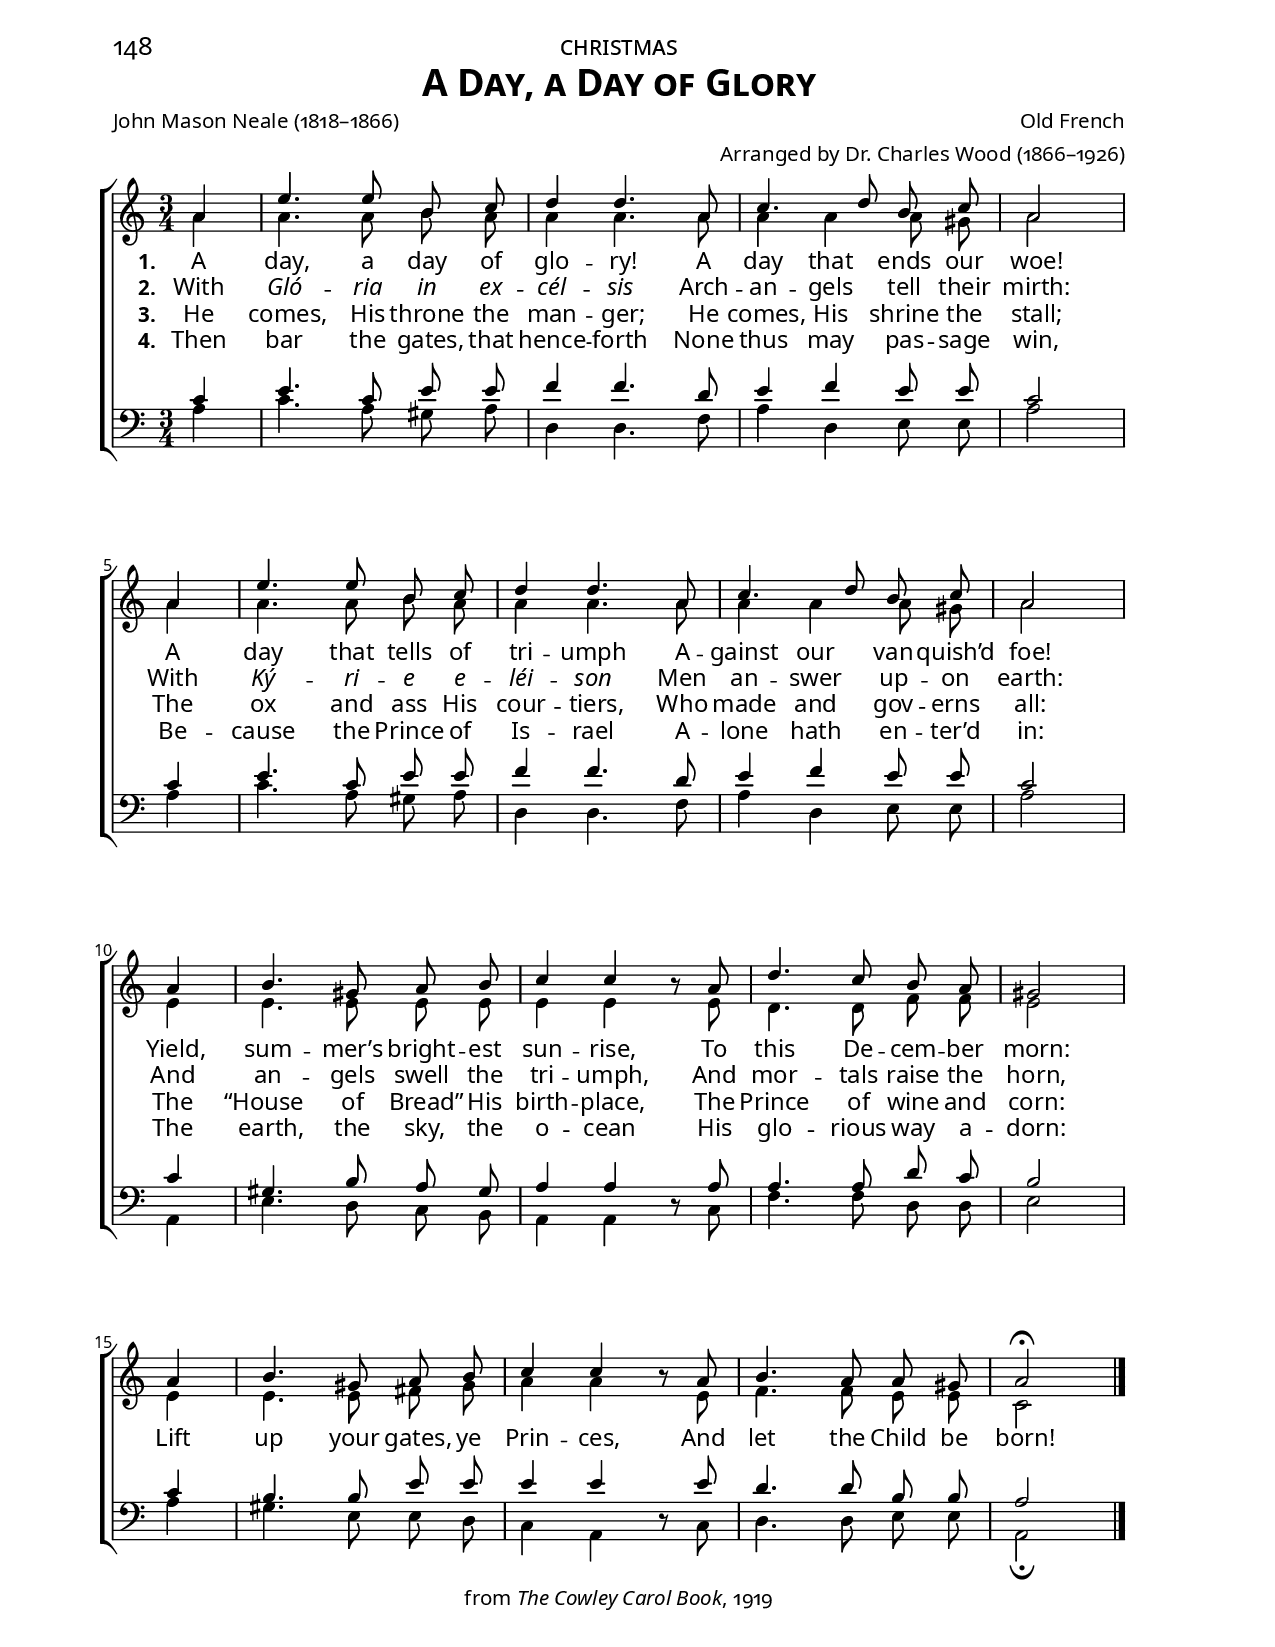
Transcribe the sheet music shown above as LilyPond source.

\version "2.24.0"
\include "util.ly"
\header {
  title = \markup{\override #'(font-name . "Garamond Premier Pro Semibold"){ \abs-fontsize #18 \smallCapsOldStyle"A Day, a Day of Glory"}}
  poet = \markup\oldStyleNum"John Mason Neale (1818–1866)"
  composer = \markup\oldStyleNum"Old French"
  arranger = \markup\oldStyleNum"Arranged by Dr. Charles Wood (1866–1926)"
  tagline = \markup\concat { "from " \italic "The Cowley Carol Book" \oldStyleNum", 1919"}
}
\paper {
  %print-all-headers = ##t
  paper-height = 11\in
  paper-width = 8.5\in
  indent = 0\in
  %system-system-spacing = #'((basic-distance . 10) (padding . 0))
  %system-system-spacing =
  %  #'((basic-distance . 0)
  %     (minimum-distance . 0)
  %     (padding . -0.35)
  %     (stretchability . 100))
  ragged-last-bottom = ##f
  ragged-bottom = ##f
  two-sided = ##t
  inner-margin = 1\in
  outer-margin = 0.75\in
  top-margin = 0.26\in
  bottom-margin = 0.25\in
  first-page-number = #148
  print-first-page-number = ##t
  headerLine = \markup{\override #'(font-name . "Garamond Premier Pro") \smallCapsOldStyle"christmas"}
  oddHeaderMarkup = \markup\fill-line{
     \override #'(font-name . "Garamond Premier Pro")\abs-fontsize #12.5
     \combine 
        \fill-line{"" \if \should-print-page-number
        \oldStylePageNum""
        }
        \fill-line{\headerLine}
  }
  evenHeaderMarkup = \markup {
     \override #'(font-name . "Garamond Premier Pro")\abs-fontsize #12.5
     \combine
        \if \should-print-page-number
        \oldStylePageNum""
        \fill-line{\headerLine}
  }
}
#(set-global-staff-size 18) \paper{ #(define fonts (make-pango-font-tree "Garamond Premier Pro" "Garamond Premier Pro" "Garamond Premier Pro" (/ 18 20))) }
global = {
  \key c \major
  \time 3/4
  \autoBeamOff
}

sopMusic = \relative c' {
  \partial 4 a'4 |
  e'4. e8 b c |
  d4 d4. a8 |
  c4. d8 b c |
  \partial 2 a2 | \break
  
  \partial 4 a4 |
  e'4. e8 b c |
  d4 d4. a8 |
  c4. d8 b c |
  \partial 2 a2 | \break
  
  \partial 4 a4 |
  b4. gis8 a b |
  c4 c b8\rest a |
  d4. c8 b a | 
  
  \partial 2 gis2 | \break
  \partial 4 a4 |
  b4. gis8 a b |
  c4 c b8\rest a |
  b4. a8 a gis |
  \partial 2 a2\fermata \bar "|."
}
sopWords = \lyricmode {
  
}

altoMusic = \relative c'' {
  a4 |
  a4. a8 b a |
  a4 a4. a8 |
  a4 a a8 gis |
  a2
  
  a4 |
  a4. a8 b a |
  a4 a4. a8 |
  a4 a a8 gis |
  a2 |
  
  e4 |
  e4. e8 e e |
  e4 e s8 e |
  d4. d8 f f |
  
  e2 e4 |
  e4. e8 fis gis |
  a4 a s8 e |
  f4. f8 e e |
  c2 \bar "|."
}
altoWords = \lyricmode {
  \dropLyricsV
  \set stanza = #"1. "
  A day, a day of glo -- ry!
    A day that ends our woe!
  A day that tells of tri -- umph
    A -- gainst our van -- quish’d foe!
  Yield, sum -- mer’s bright -- est sun -- rise,
    To this De -- cem -- ber morn:
  Lift up your gates, ye Prin -- ces,
    And let the Child be born!
}
altoWordsII = \lyricmode {
  \dropLyricsV
  \set stanza = #"2. "
  With \markup\italic Gló -- \markup\italic ria \markup\italic in \markup\italic ex -- \markup\italic cél -- \markup\italic sis
    Arch -- an -- gels tell their mirth:
  With \markup\italic Ký -- \markup\italic ri -- \markup\italic e \markup\italic e -- \markup\italic léi -- \markup\italic son
    Men an -- swer up -- on earth:
  And an -- gels swell the tri -- umph,
    And mor -- tals raise the horn,
  
}
altoWordsIII = \lyricmode {
  \dropLyricsV
  \set stanza = #"3. "
  He comes, His throne the man -- ger;
    He comes, His shrine the stall;
  The ox and ass His cour -- tiers,
    Who made and gov -- erns all:
  The “House of Bread” His birth -- place,
    The Prince of wine and corn:
}
altoWordsIV = \lyricmode {
  \dropLyricsV
  \set stanza = #"4. "
  Then bar the gates, that hence -- forth
    None thus may pas -- sage win,
  Be -- cause the Prince of Is -- rael
    A -- lone hath en -- ter’d in:
  The earth, the sky, the o -- cean
    His glo -- rious way a -- dorn:
}
altoWordsV = \lyricmode {
  \set stanza = #"5. "
  \set ignoreMelismata = ##t
}
altoWordsVI = \lyricmode {
  \set stanza = #"6. "
  \set ignoreMelismata = ##t
}
tenorMusic = \relative c' {
  c4 |
  e4. c8 e e |
  f4 f4. d8 |
  e4 f e8 e |
  c2
  
  c4 |
  e4. c8 e e |
  f4 f4. d8 |
  e4 f e8 e |
  c2
  
  c4 |
  gis4. b8 a gis |
  a4 a s8 a |
  a4. a8 d c |
  
  b2 c4 |
  b4. b8 e e |
  e4 e s8 e |
  d4. d8 b b |
  a2 \bar "|."
}
tenorWords = \lyricmode {

}

bassMusic = \relative c' {
  a4 |
  c4. a8 gis a |
  d,4 d4. f8 |
  a4 d, e8 e |
  a2
  
  a4 |
  c4. a8 gis a |
  d,4 d4. f8 |
  a4 d, e8 e |
  a2
  
  a,4 |
  e'4. d8 c b |
  a4 a d8\rest c |
  f4. f8 d d |
  
  e2 a4 |
  gis4. e8 e d |
  c4 a d8\rest c |
  d4. d8 e e |
  a,2\fermata \bar "|."
}
bassWords = \lyricmode {

}

pianoRH = \relative c' {
  
}
pianoLH = \relative c' {
  
}

\score {
  <<
   \new ChoirStaff <<
    \new Staff = women <<
      \new Voice = "sopranos" { \voiceOne << \global \sopMusic >> }
      \new Voice = "altos" { \voiceTwo << \global \altoMusic >> }
    >>
   \new Staff = men <<
      \clef bass
      \new Voice = "tenors" { \voiceOne << \global \tenorMusic >> }
      \new Voice = "basses" { \voiceTwo << \global \bassMusic >> }
    >>
    \new Lyrics \with { alignAboveContext = #"women" \override VerticalAxisGroup.nonstaff-relatedstaff-spacing = #'((basic-distance . 1))} \lyricsto "sopranos" \sopWords
    \new Lyrics = "altosVI"  \with { alignBelowContext = #"women" } \lyricsto "tenors" \altoWordsVI
    \new Lyrics = "altosV"  \with { alignBelowContext = #"women" } \lyricsto "tenors" \altoWordsV
    \new Lyrics = "altosIV"  \with { alignBelowContext = #"women" } \lyricsto "tenors" \altoWordsIV
    \new Lyrics = "altosIII"  \with { alignBelowContext = #"women" } \lyricsto "tenors" \altoWordsIII
    \new Lyrics = "altosII"  \with { alignBelowContext = #"women" } \lyricsto "tenors" \altoWordsII
    \new Lyrics = "altos"  \with { alignBelowContext = #"women" \override VerticalAxisGroup.nonstaff-relatedstaff-spacing = #'((basic-distance . 1))} \lyricsto "tenors" \altoWords
    \new Lyrics \with { alignAboveContext = #"men" \override VerticalAxisGroup.nonstaff-relatedstaff-spacing = #'((basic-distance . 1)) } \lyricsto "tenors" \tenorWords
    \new Lyrics \with { alignBelowContext = #"men" \override VerticalAxisGroup.nonstaff-relatedstaff-spacing = #'((basic-distance . 1)) } \lyricsto "basses" \bassWords
  >>
%    \new PianoStaff << \new Staff { \new Voice { \pianoRH } } \new Staff { \clef "bass" \pianoLH } >>
  >>
  \layout {
  \context {
    \Lyrics
    \override LyricText.font-size = #1.3
  }
    \context {
      \Score
      %\override SpacingSpanner.base-shortest-duration = #(ly:make-moment 1/8)
      %\override SpacingSpanner.common-shortest-duration = #(ly:make-moment 1/4)
    }
    \context {
      % Remove all empty staves
      % \Staff \RemoveEmptyStaves \override VerticalAxisGroup.remove-first = ##t
    }
    \context {
      \Lyrics
      \override LyricText.X-offset = #center-on-word
    }
  }
}

